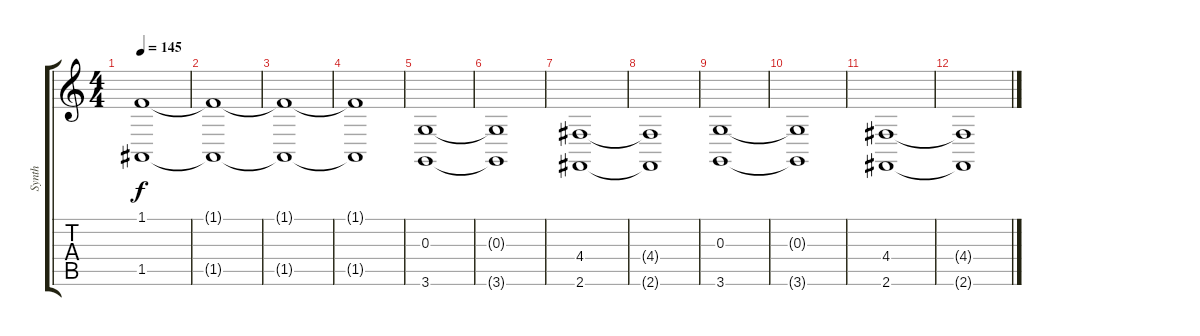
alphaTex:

\track ("Synth" "Synth") {instrument stringensemble1}
\staff {score tabs}
\tuning (E4 B3 G3 D3 A2 E2) {hide}
\ts (4 4)
\tempo 145
\clef g2
\ks c
(1.1 1.5).1{dy f} |
(1.1{t} 1.5{t}).1 |
(1.1{t} 1.5{t}).1 |
(1.1{t} 1.5{t}).1 |
(0.3 3.6).1 |
(0.3{t} 3.6{t}).1 |
(4.4 2.6).1 |
(4.4{t} 2.6{t}).1 |
(0.3 3.6).1 |
(0.3{t} 3.6{t}).1 |
(4.4 2.6).1 |
(4.4{t} 2.6{t}).1
